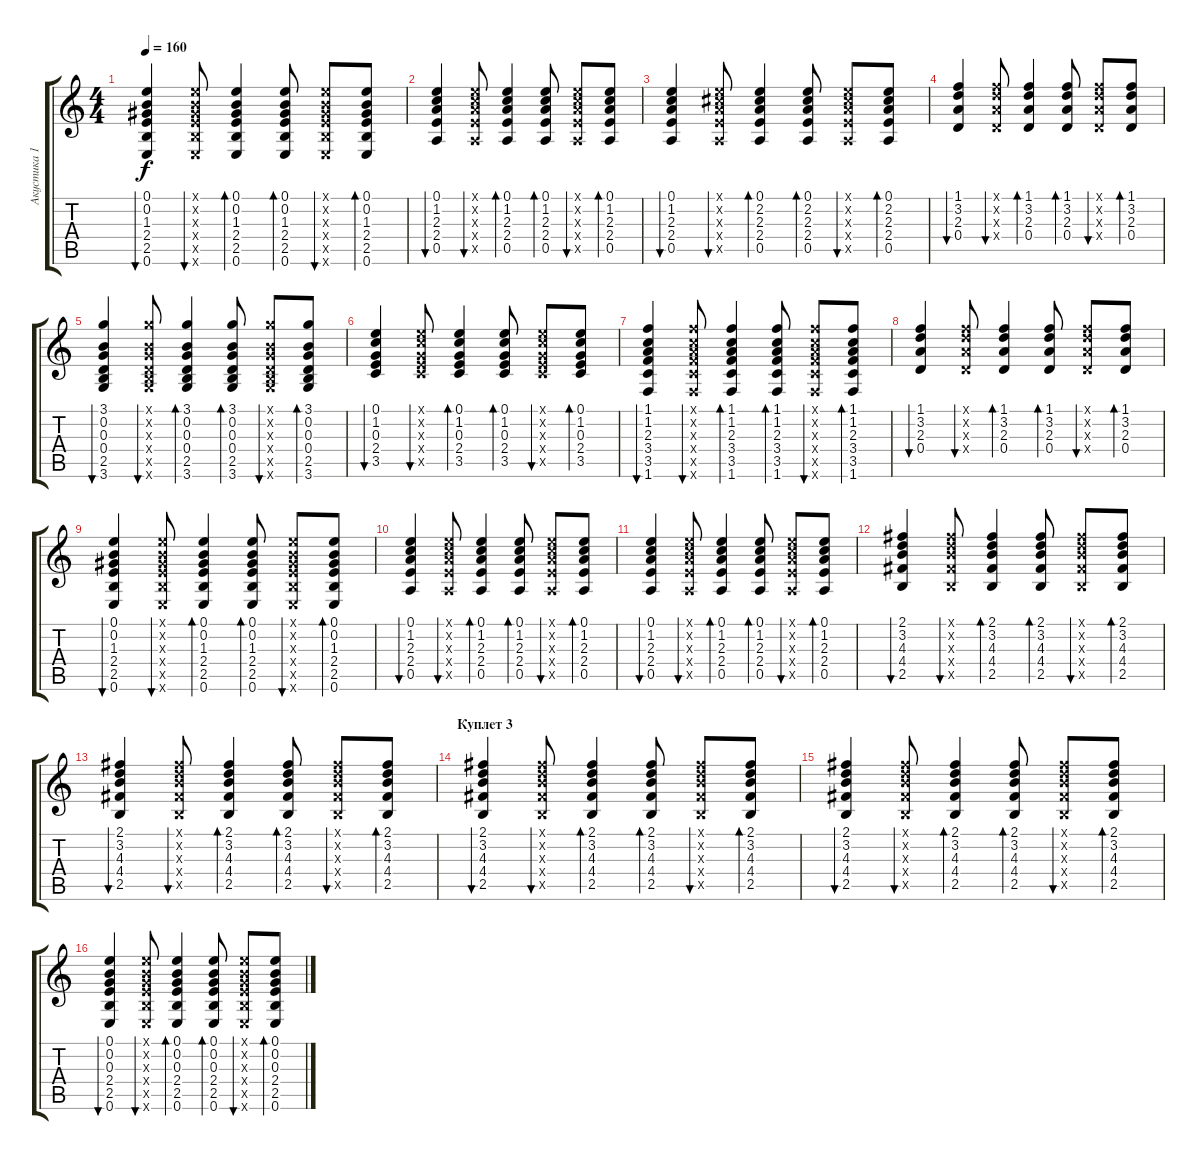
\track ("Акустика 1" "Акустика 1") {instrument acousticguitarsteel}
\staff {score tabs}
\tuning (E4 B3 G3 D3 A2 E2) {hide}
\ts (4 4)
\tempo 160
\clef g2
\ks c
(0.1 0.2 1.3 2.4 2.5 0.6).4{bu 60 dy f} (0.1{x} 0.2{x} 1.3{x} 2.4{x} 2.5{x} 0.6{x}).8{bu 60} (0.1 0.2 1.3 2.4 2.5 0.6).4{bd 60} (0.1 0.2 1.3 2.4 2.5 0.6).8{bd 60} (0.1{x} 0.2{x} 1.3{x} 2.4{x} 2.5{x} 0.6{x}).8{bu 60} (0.1 0.2 1.3 2.4 2.5 0.6).8{bd 60} |
(0.1 1.2 2.3 2.4 0.5).4{bu 60} (0.1{x} 1.2{x} 2.3{x} 2.4{x} 0.5{x}).8{bu 60} (0.1 1.2 2.3 2.4 0.5).4{bd 60} (0.1 1.2 2.3 2.4 0.5).8{bd 60} (0.1{x} 1.2{x} 2.3{x} 2.4{x} 0.5{x}).8{bu 60} (0.1 1.2 2.3 2.4 0.5).8{bd 60} |
(0.1 1.2 2.3 2.4 0.5).4{bu 60} (0.1{x} 2.2{x} 2.3{x} 2.4{x} 0.5{x}).8{bu 60} (0.1 2.2 2.3 2.4 0.5).4{bd 60} (0.1 2.2 2.3 2.4 0.5).8{bd 60} (0.1{x} 2.2{x} 2.3{x} 2.4{x} 0.5{x}).8{bu 60} (0.1 2.2 2.3 2.4 0.5).8{bd 60} |
(1.1 3.2 2.3 0.4).4{bu 60} (1.1{x} 3.2{x} 2.3{x} 0.4{x}).8{bu 60} (1.1 3.2 2.3 0.4).4{bd 60} (1.1 3.2 2.3 0.4).8{bd 60} (1.1{x} 3.2{x} 2.3{x} 0.4{x}).8{bu 60} (1.1 3.2 2.3 0.4).8{bd 60} |
(3.1 0.2 0.3 0.4 2.5 3.6).4{bu 60} (3.1{x} 0.2{x} 0.3{x} 0.4{x} 2.5{x} 3.6{x}).8{bu 60} (3.1 0.2 0.3 0.4 2.5 3.6).4{bd 60} (3.1 0.2 0.3 0.4 2.5 3.6).8{bd 60} (3.1{x} 0.2{x} 0.3{x} 0.4{x} 2.5{x} 3.6{x}).8{bu 60} (3.1 0.2 0.3 0.4 2.5 3.6).8{bd 60} |
(0.1 1.2 0.3 2.4 3.5).4{bu 60} (0.1{x} 1.2{x} 0.3{x} 2.4{x} 3.5{x}).8{bu 60} (0.1 1.2 0.3 2.4 3.5).4{bd 60} (0.1 1.2 0.3 2.4 3.5).8{bd 60} (0.1{x} 1.2{x} 0.3{x} 2.4{x} 3.5{x}).8{bu 60} (0.1 1.2 0.3 2.4 3.5).8{bd 60} |
(1.1 1.2 2.3 3.4 3.5 1.6).4{bu 60} (1.1{x} 1.2{x} 2.3{x} 3.4{x} 3.5{x} 1.6{x}).8{bu 60} (1.1 1.2 2.3 3.4 3.5 1.6).4{bd 60} (1.1 1.2 2.3 3.4 3.5 1.6).8{bd 60} (1.1{x} 1.2{x} 2.3{x} 3.4{x} 3.5{x} 1.6{x}).8{bu 60} (1.1 1.2 2.3 3.4 3.5 1.6).8{bd 60} |
(1.1 3.2 2.3 0.4).4{bu 60} (1.1{x} 3.2{x} 2.3{x} 0.4{x}).8{bu 60} (1.1 3.2 2.3 0.4).4{bd 60} (1.1 3.2 2.3 0.4).8{bd 60} (1.1{x} 3.2{x} 2.3{x} 0.4{x}).8{bu 60} (1.1 3.2 2.3 0.4).8{bd 60} |
(0.1 0.2 1.3 2.4 2.5 0.6).4{bu 60} (0.1{x} 0.2{x} 1.3{x} 2.4{x} 2.5{x} 0.6{x}).8{bu 60} (0.1 0.2 1.3 2.4 2.5 0.6).4{bd 60} (0.1 0.2 1.3 2.4 2.5 0.6).8{bd 60} (0.1{x} 0.2{x} 1.3{x} 2.4{x} 2.5{x} 0.6{x}).8{bu 60} (0.1 0.2 1.3 2.4 2.5 0.6).8{bd 60} |
(0.1 1.2 2.3 2.4 0.5).4{bu 60} (0.1{x} 1.2{x} 2.3{x} 2.4{x} 0.5{x}).8{bu 60} (0.1 1.2 2.3 2.4 0.5).4{bd 60} (0.1 1.2 2.3 2.4 0.5).8{bd 60} (0.1{x} 1.2{x} 2.3{x} 2.4{x} 0.5{x}).8{bu 60} (0.1 1.2 2.3 2.4 0.5).8{bd 60} |
(0.1 1.2 2.3 2.4 0.5).4{bu 60} (0.1{x} 1.2{x} 2.3{x} 2.4{x} 0.5{x}).8{bu 60} (0.1 1.2 2.3 2.4 0.5).4{bd 60} (0.1 1.2 2.3 2.4 0.5).8{bd 60} (0.1{x} 1.2{x} 2.3{x} 2.4{x} 0.5{x}).8{bu 60} (0.1 1.2 2.3 2.4 0.5).8{bd 60} |
(2.1 3.2 4.3 4.4 2.5).4{bu 60} (2.1{x} 3.2{x} 4.3{x} 4.4{x} 2.5{x}).8{bu 60} (2.1 3.2 4.3 4.4 2.5).4{bd 60} (2.1 3.2 4.3 4.4 2.5).8{bd 60} (2.1{x} 3.2{x} 4.3{x} 4.4{x} 2.5{x}).8{bu 60} (2.1 3.2 4.3 4.4 2.5).8{bd 60} |
(2.1 3.2 4.3 4.4 2.5).4{bu 60} (2.1{x} 3.2{x} 4.3{x} 4.4{x} 2.5{x}).8{bu 60} (2.1 3.2 4.3 4.4 2.5).4{bd 60} (2.1 3.2 4.3 4.4 2.5).8{bd 60} (2.1{x} 3.2{x} 4.3{x} 4.4{x} 2.5{x}).8{bu 60} (2.1 3.2 4.3 4.4 2.5).8{bd 60} |
\section ("" "Куплет 3")
(2.1 3.2 4.3 4.4 2.5).4{bu 60} (2.1{x} 3.2{x} 4.3{x} 4.4{x} 2.5{x}).8{bu 60} (2.1 3.2 4.3 4.4 2.5).4{bd 60} (2.1 3.2 4.3 4.4 2.5).8{bd 60} (2.1{x} 3.2{x} 4.3{x} 4.4{x} 2.5{x}).8{bu 60} (2.1 3.2 4.3 4.4 2.5).8{bd 60} |
(2.1 3.2 4.3 4.4 2.5).4{bu 60} (2.1{x} 3.2{x} 4.3{x} 4.4{x} 2.5{x}).8{bu 60} (2.1 3.2 4.3 4.4 2.5).4{bd 60} (2.1 3.2 4.3 4.4 2.5).8{bd 60} (2.1{x} 3.2{x} 4.3{x} 4.4{x} 2.5{x}).8{bu 60} (2.1 3.2 4.3 4.4 2.5).8{bd 60} |
(0.1 0.2 0.3 2.4 2.5 0.6).4{bu 60} (0.1{x} 0.2{x} 0.3{x} 2.4{x} 2.5{x} 0.6{x}).8{bu 60} (0.1 0.2 0.3 2.4 2.5 0.6).4{bd 60} (0.1 0.2 0.3 2.4 2.5 0.6).8{bd 60} (0.1{x} 0.2{x} 0.3{x} 2.4{x} 2.5{x} 0.6{x}).8{bu 60} (0.1 0.2 0.3 2.4 2.5 0.6).8{bd 60}
